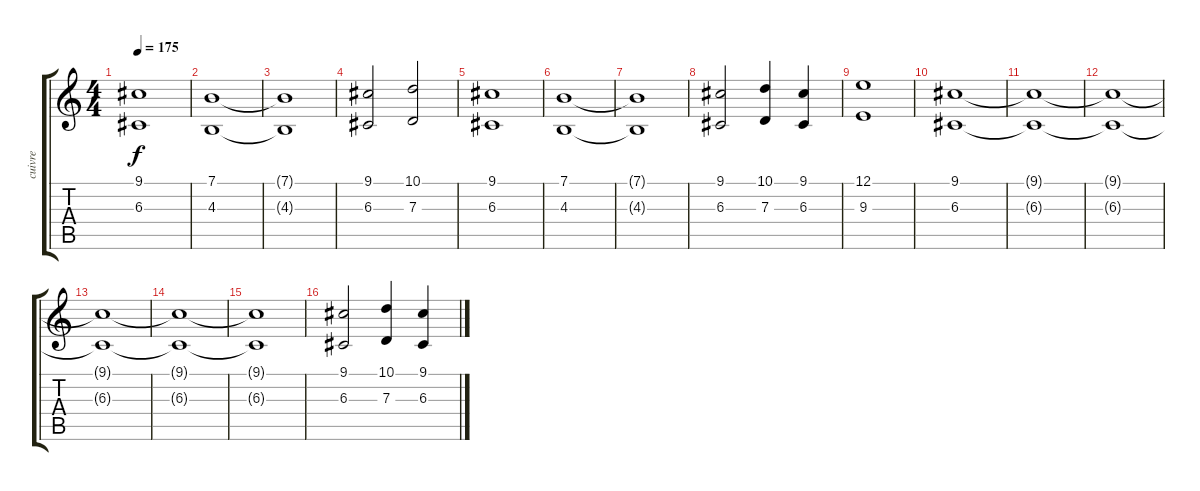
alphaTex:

\track ("cuivre" "cuivre") {instrument trombone}
\staff {score tabs}
\tuning (E4 B3 G3 D3 A2 E2) {hide}
\ts (4 4)
\tempo 175
\clef g2
\ks c
(9.1 6.3).1{dy f} |
(7.1 4.3).1 |
(7.1{t} 4.3{t}).1 |
(9.1 6.3).2 (10.1 7.3).2 |
(9.1 6.3).1 |
(7.1 4.3).1 |
(7.1{t} 4.3{t}).1 |
(9.1 6.3).2 (10.1 7.3).4 (9.1 6.3).4 |
(12.1 9.3).1 |
(9.1 6.3).1 |
(9.1{t} 6.3{t}).1 |
(9.1{t} 6.3{t}).1 |
(9.1{t} 6.3{t}).1 |
(9.1{t} 6.3{t}).1 |
(9.1{t} 6.3{t}).1 |
(9.1 6.3).2 (10.1 7.3).4 (9.1 6.3).4
